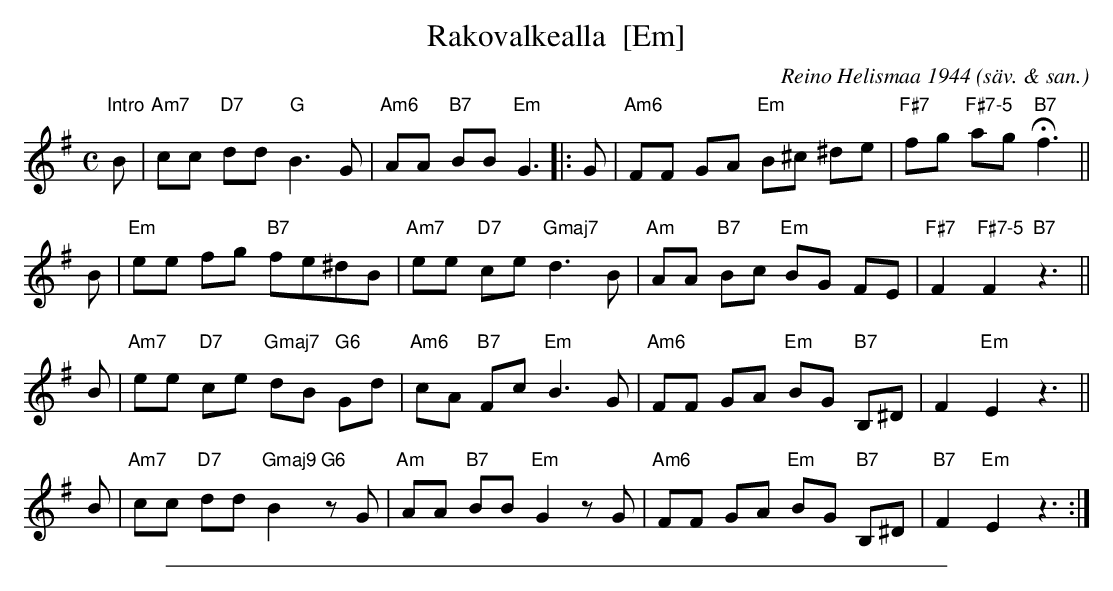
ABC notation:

X:1
T: Rakovalkealla  [Em]
C: Reino Helismaa 1944 (s\"av. & san.)
M: C
L: 1/8
K: Em
"Intro"B \
| "Am7"cc "D7"dd "G"B3 G | "Am6"AA "B7"BB "Em"G3 \
|: G \
| "Am6"FF GA "Em"B^c ^de | "F#7"fg "F#7-5"ag  "B7"Hf3 ||
B \
| "Em"ee fg "B7"fe^dB | "Am7"ee "D7"ce "Gmaj7"d3 B \
| "Am"AA "B7"Bc "Em"BG FE | "F#7"F2 "F#7-5"F2 "B7"z3 ||
B \
| "Am7"ee "D7"ce "Gmaj7"dB "G6"Gd | "Am6"cA "B7"Fc "Em"B3 G \
| "Am6"FF GA "Em"BG "B7"B,^D | F2 "Em"E2 z3 ||
B \
| "Am7"cc "D7"dd "Gmaj9"B2 "G6"zG | "Am"AA "B7"BB "Em"G2 zG \
| "Am6"FF GA "Em"BG "B7"B,^D | "B7"F2 "Em"E2 z3 :|
